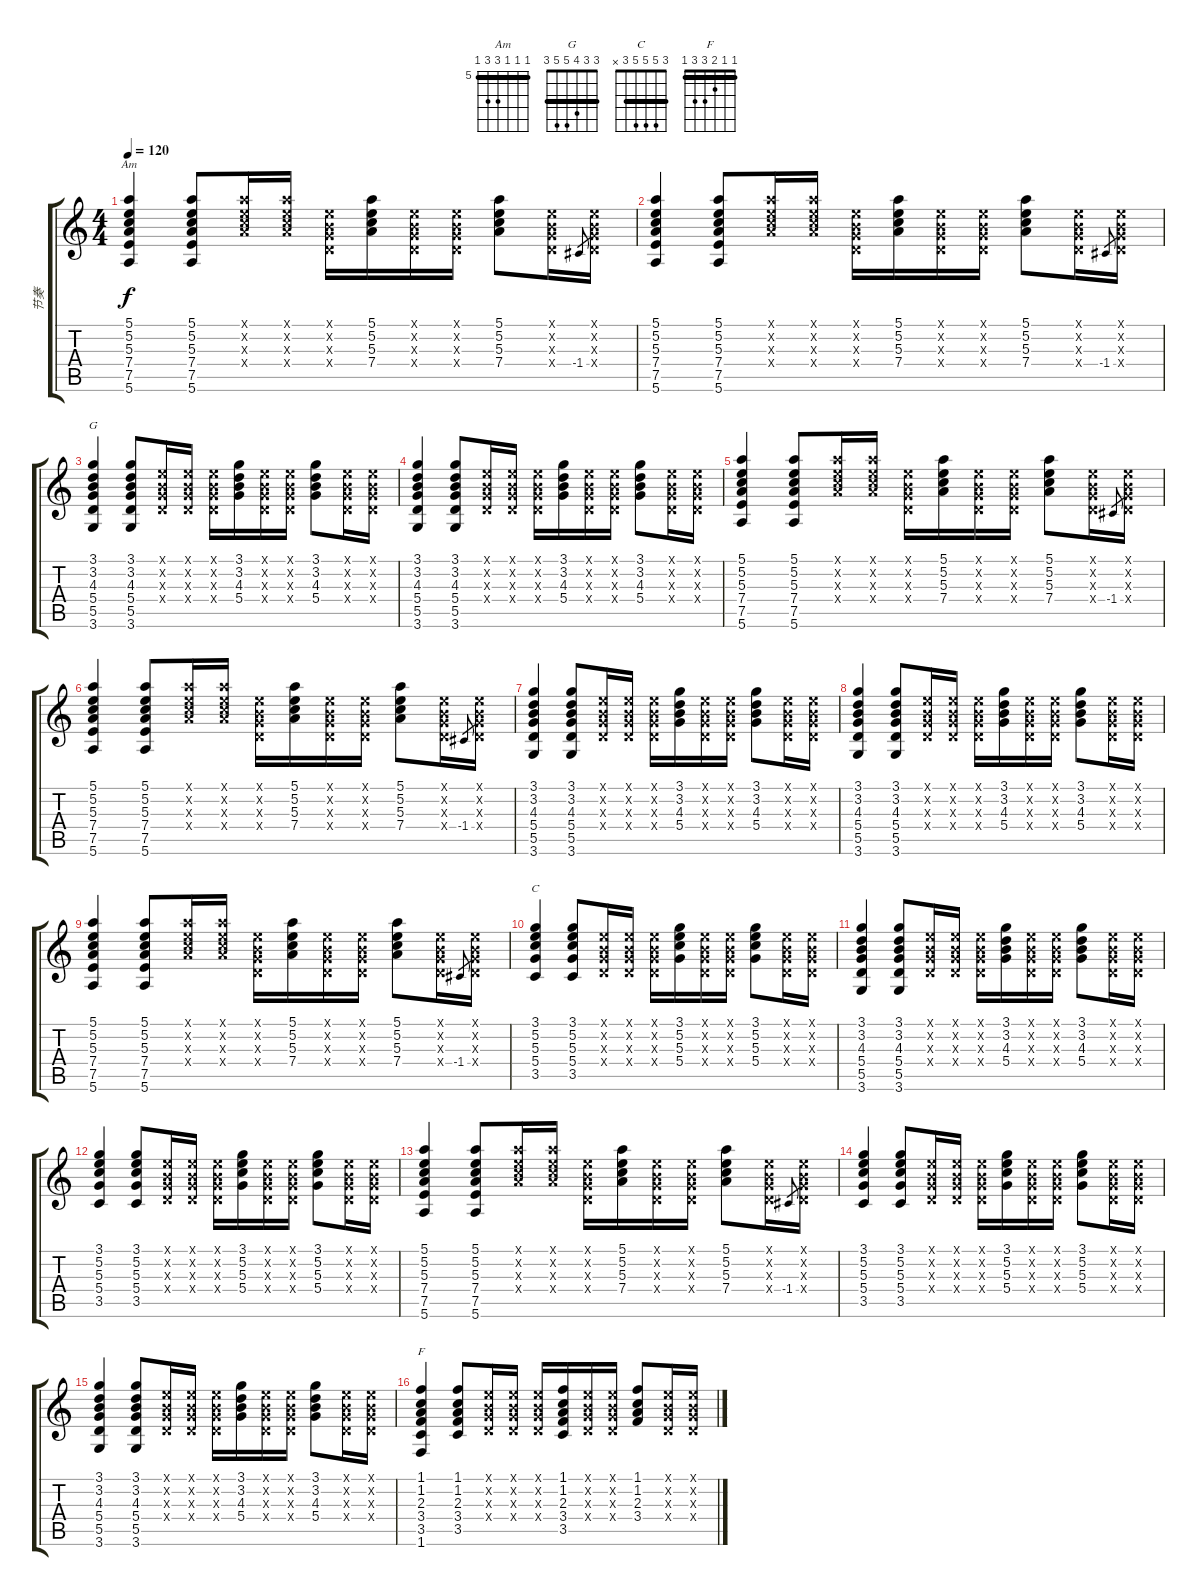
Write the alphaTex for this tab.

\track ("节奏" "节奏") {instrument overdrivenguitar}
\staff {score tabs}
\tuning (E4 B3 G3 D3 A2 E2) {hide}
\chord ("Am" 5 5 5 7 7 5) {firstfret 5 barre 5}
\chord ("G" 3 3 4 5 5 3) {barre 3}
\chord ("C" 3 5 5 5 3 x) {barre 3}
\chord ("F" 1 1 2 3 3 1) {barre 1}
\ts (4 4)
\tempo 120
\clef g2
\ks c
(5.1 5.2 5.3 7.4 7.5 5.6).4{ch "Am" dy f} (5.1 5.2 5.3 7.4 7.5 5.6).8 (5.1{x} 5.2{x} 5.3{x} 7.4{x}).16 (5.1{x} 5.2{x} 5.3{x} 7.4{x}).16 (0.1{x} 0.2{x} 0.3{x} 0.4{x}).16 (5.1 5.2 5.3 7.4).16 (0.1{x} 0.2{x} 0.3{x} 0.4{x}).16 (0.1{x} 0.2{x} 0.3{x} 0.4{x}).16 (5.1 5.2 5.3 7.4).8 (0.1{x} 0.2{x} 0.3{x} 0.4{x}).16 -1.4.8{gr} (0.1{x} 0.2{x} 0.3{x} 0.4{x}).16 |
(5.1 5.2 5.3 7.4 7.5 5.6).4 (5.1 5.2 5.3 7.4 7.5 5.6).8 (5.1{x} 5.2{x} 5.3{x} 7.4{x}).16 (5.1{x} 5.2{x} 5.3{x} 7.4{x}).16 (0.1{x} 0.2{x} 0.3{x} 0.4{x}).16 (5.1 5.2 5.3 7.4).16 (0.1{x} 0.2{x} 0.3{x} 0.4{x}).16 (0.1{x} 0.2{x} 0.3{x} 0.4{x}).16 (5.1 5.2 5.3 7.4).8 (0.1{x} 0.2{x} 0.3{x} 0.4{x}).16 -1.4.8{gr} (0.1{x} 0.2{x} 0.3{x} 0.4{x}).16 |
(3.1 3.2 4.3 5.4 5.5 3.6).4{ch "G"} (3.1 3.2 4.3 5.4 5.5 3.6).8 (0.1{x} 0.2{x} 0.3{x} 0.4{x}).16 (0.1{x} 0.2{x} 0.3{x} 0.4{x}).16 (0.1{x} 0.2{x} 0.3{x} 0.4{x}).16 (3.1 3.2 4.3 5.4).16 (0.1{x} 0.2{x} 0.3{x} 0.4{x}).16 (0.1{x} 0.2{x} 0.3{x} 0.4{x}).16 (3.1 3.2 4.3 5.4).8 (0.1{x} 0.2{x} 0.3{x} 0.4{x}).16 (0.1{x} 0.2{x} 0.3{x} 0.4{x}).16 |
(3.1 3.2 4.3 5.4 5.5 3.6).4 (3.1 3.2 4.3 5.4 5.5 3.6).8 (0.1{x} 0.2{x} 0.3{x} 0.4{x}).16 (0.1{x} 0.2{x} 0.3{x} 0.4{x}).16 (0.1{x} 0.2{x} 0.3{x} 0.4{x}).16 (3.1 3.2 4.3 5.4).16 (0.1{x} 0.2{x} 0.3{x} 0.4{x}).16 (0.1{x} 0.2{x} 0.3{x} 0.4{x}).16 (3.1 3.2 4.3 5.4).8 (0.1{x} 0.2{x} 0.3{x} 0.4{x}).16 (0.1{x} 0.2{x} 0.3{x} 0.4{x}).16 |
(5.1 5.2 5.3 7.4 7.5 5.6).4 (5.1 5.2 5.3 7.4 7.5 5.6).8 (5.1{x} 5.2{x} 5.3{x} 7.4{x}).16 (5.1{x} 5.2{x} 5.3{x} 7.4{x}).16 (0.1{x} 0.2{x} 0.3{x} 0.4{x}).16 (5.1 5.2 5.3 7.4).16 (0.1{x} 0.2{x} 0.3{x} 0.4{x}).16 (0.1{x} 0.2{x} 0.3{x} 0.4{x}).16 (5.1 5.2 5.3 7.4).8 (0.1{x} 0.2{x} 0.3{x} 0.4{x}).16 -1.4.8{gr} (0.1{x} 0.2{x} 0.3{x} 0.4{x}).16 |
(5.1 5.2 5.3 7.4 7.5 5.6).4 (5.1 5.2 5.3 7.4 7.5 5.6).8 (5.1{x} 5.2{x} 5.3{x} 7.4{x}).16 (5.1{x} 5.2{x} 5.3{x} 7.4{x}).16 (0.1{x} 0.2{x} 0.3{x} 0.4{x}).16 (5.1 5.2 5.3 7.4).16 (0.1{x} 0.2{x} 0.3{x} 0.4{x}).16 (0.1{x} 0.2{x} 0.3{x} 0.4{x}).16 (5.1 5.2 5.3 7.4).8 (0.1{x} 0.2{x} 0.3{x} 0.4{x}).16 -1.4.8{gr} (0.1{x} 0.2{x} 0.3{x} 0.4{x}).16 |
(3.1 3.2 4.3 5.4 5.5 3.6).4 (3.1 3.2 4.3 5.4 5.5 3.6).8 (0.1{x} 0.2{x} 0.3{x} 0.4{x}).16 (0.1{x} 0.2{x} 0.3{x} 0.4{x}).16 (0.1{x} 0.2{x} 0.3{x} 0.4{x}).16 (3.1 3.2 4.3 5.4).16 (0.1{x} 0.2{x} 0.3{x} 0.4{x}).16 (0.1{x} 0.2{x} 0.3{x} 0.4{x}).16 (3.1 3.2 4.3 5.4).8 (0.1{x} 0.2{x} 0.3{x} 0.4{x}).16 (0.1{x} 0.2{x} 0.3{x} 0.4{x}).16 |
(3.1 3.2 4.3 5.4 5.5 3.6).4 (3.1 3.2 4.3 5.4 5.5 3.6).8 (0.1{x} 0.2{x} 0.3{x} 0.4{x}).16 (0.1{x} 0.2{x} 0.3{x} 0.4{x}).16 (0.1{x} 0.2{x} 0.3{x} 0.4{x}).16 (3.1 3.2 4.3 5.4).16 (0.1{x} 0.2{x} 0.3{x} 0.4{x}).16 (0.1{x} 0.2{x} 0.3{x} 0.4{x}).16 (3.1 3.2 4.3 5.4).8 (0.1{x} 0.2{x} 0.3{x} 0.4{x}).16 (0.1{x} 0.2{x} 0.3{x} 0.4{x}).16 |
(5.1 5.2 5.3 7.4 7.5 5.6).4 (5.1 5.2 5.3 7.4 7.5 5.6).8 (5.1{x} 5.2{x} 5.3{x} 7.4{x}).16 (5.1{x} 5.2{x} 5.3{x} 7.4{x}).16 (0.1{x} 0.2{x} 0.3{x} 0.4{x}).16 (5.1 5.2 5.3 7.4).16 (0.1{x} 0.2{x} 0.3{x} 0.4{x}).16 (0.1{x} 0.2{x} 0.3{x} 0.4{x}).16 (5.1 5.2 5.3 7.4).8 (0.1{x} 0.2{x} 0.3{x} 0.4{x}).16 -1.4.8{gr} (0.1{x} 0.2{x} 0.3{x} 0.4{x}).16 |
(3.1 5.2 5.3 5.4 3.5).4{ch "C"} (3.1 5.2 5.3 5.4 3.5).8 (0.1{x} 0.2{x} 0.3{x} 0.4{x}).16 (0.1{x} 0.2{x} 0.3{x} 0.4{x}).16 (0.1{x} 0.2{x} 0.3{x} 0.4{x}).16 (3.1 5.2 5.3 5.4).16 (0.1{x} 0.2{x} 0.3{x} 0.4{x}).16 (0.1{x} 0.2{x} 0.3{x} 0.4{x}).16 (3.1 5.2 5.3 5.4).8 (0.1{x} 0.2{x} 0.3{x} 0.4{x}).16 (0.1{x} 0.2{x} 0.3{x} 0.4{x}).16 |
(3.1 3.2 4.3 5.4 5.5 3.6).4 (3.1 3.2 4.3 5.4 5.5 3.6).8 (0.1{x} 0.2{x} 0.3{x} 0.4{x}).16 (0.1{x} 0.2{x} 0.3{x} 0.4{x}).16 (0.1{x} 0.2{x} 0.3{x} 0.4{x}).16 (3.1 3.2 4.3 5.4).16 (0.1{x} 0.2{x} 0.3{x} 0.4{x}).16 (0.1{x} 0.2{x} 0.3{x} 0.4{x}).16 (3.1 3.2 4.3 5.4).8 (0.1{x} 0.2{x} 0.3{x} 0.4{x}).16 (0.1{x} 0.2{x} 0.3{x} 0.4{x}).16 |
(3.1 5.2 5.3 5.4 3.5).4 (3.1 5.2 5.3 5.4 3.5).8 (0.1{x} 0.2{x} 0.3{x} 0.4{x}).16 (0.1{x} 0.2{x} 0.3{x} 0.4{x}).16 (0.1{x} 0.2{x} 0.3{x} 0.4{x}).16 (3.1 5.2 5.3 5.4).16 (0.1{x} 0.2{x} 0.3{x} 0.4{x}).16 (0.1{x} 0.2{x} 0.3{x} 0.4{x}).16 (3.1 5.2 5.3 5.4).8 (0.1{x} 0.2{x} 0.3{x} 0.4{x}).16 (0.1{x} 0.2{x} 0.3{x} 0.4{x}).16 |
(5.1 5.2 5.3 7.4 7.5 5.6).4 (5.1 5.2 5.3 7.4 7.5 5.6).8 (5.1{x} 5.2{x} 5.3{x} 7.4{x}).16 (5.1{x} 5.2{x} 5.3{x} 7.4{x}).16 (0.1{x} 0.2{x} 0.3{x} 0.4{x}).16 (5.1 5.2 5.3 7.4).16 (0.1{x} 0.2{x} 0.3{x} 0.4{x}).16 (0.1{x} 0.2{x} 0.3{x} 0.4{x}).16 (5.1 5.2 5.3 7.4).8 (0.1{x} 0.2{x} 0.3{x} 0.4{x}).16 -1.4.8{gr} (0.1{x} 0.2{x} 0.3{x} 0.4{x}).16 |
(3.1 5.2 5.3 5.4 3.5).4 (3.1 5.2 5.3 5.4 3.5).8 (0.1{x} 0.2{x} 0.3{x} 0.4{x}).16 (0.1{x} 0.2{x} 0.3{x} 0.4{x}).16 (0.1{x} 0.2{x} 0.3{x} 0.4{x}).16 (3.1 5.2 5.3 5.4).16 (0.1{x} 0.2{x} 0.3{x} 0.4{x}).16 (0.1{x} 0.2{x} 0.3{x} 0.4{x}).16 (3.1 5.2 5.3 5.4).8 (0.1{x} 0.2{x} 0.3{x} 0.4{x}).16 (0.1{x} 0.2{x} 0.3{x} 0.4{x}).16 |
(3.1 3.2 4.3 5.4 5.5 3.6).4 (3.1 3.2 4.3 5.4 5.5 3.6).8 (0.1{x} 0.2{x} 0.3{x} 0.4{x}).16 (0.1{x} 0.2{x} 0.3{x} 0.4{x}).16 (0.1{x} 0.2{x} 0.3{x} 0.4{x}).16 (3.1 3.2 4.3 5.4).16 (0.1{x} 0.2{x} 0.3{x} 0.4{x}).16 (0.1{x} 0.2{x} 0.3{x} 0.4{x}).16 (3.1 3.2 4.3 5.4).8 (0.1{x} 0.2{x} 0.3{x} 0.4{x}).16 (0.1{x} 0.2{x} 0.3{x} 0.4{x}).16 |
(1.1 1.2 2.3 3.4 3.5 1.6).4{ch "F"} (1.1 1.2 2.3 3.4 3.5).8 (0.1{x} 0.2{x} 0.3{x} 0.4{x}).16 (0.1{x} 0.2{x} 0.3{x} 0.4{x}).16 (0.1{x} 0.2{x} 0.3{x} 0.4{x}).16 (1.1 1.2 2.3 3.4 3.5).16 (0.1{x} 0.2{x} 0.3{x} 0.4{x}).16 (0.1{x} 0.2{x} 0.3{x} 0.4{x}).16 (1.1 1.2 2.3 3.4).8 (0.1{x} 0.2{x} 0.3{x} 0.4{x}).16 (0.1{x} 0.2{x} 0.3{x} 0.4{x}).16
